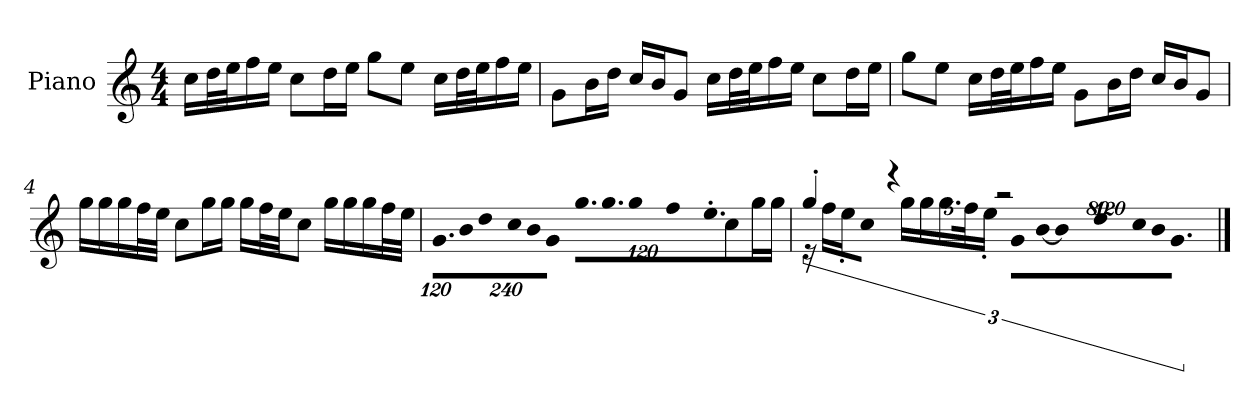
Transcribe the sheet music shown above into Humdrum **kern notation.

**kern
*part1
*staff1
*I"Piano
*I'P-no
*clefG2
*k[]
*M4/4
*MM90
=1
16cc\LL
32dd\L
32ee\J
16ff\
16ee\JJ
8cc\L
16dd\L
16ee\JJ
8gg\L
8ee\J
16cc\LL
32dd\L
32ee\J
16ff\
16ee\JJ
=2
8g\L
16b\L
16dd\JJ
16cc/LL
16b/J
8g/J
16cc\LL
32dd\L
32ee\J
16ff\
16ee\JJ
8cc\L
16dd\L
16ee\JJ
=3
8gg\L
8ee\J
16cc\LL
32dd\L
32ee\J
16ff\
16ee\JJ
8g\L
16b\L
16dd\JJ
16cc/LL
16b/J
8g/J
!!LO:LB:g=z
=4
16gg\LL
16gg\
16gg\
32ff\L
32ee\JJJ
8cc\L
16gg\L
16gg\JJ
16gg\LL
32ff\L
32ee\JJ
8cc\J
16gg\LL
16gg\
16gg\
32ff\L
32ee\JJJ
=5
*Xbrackettup
!LO:N:vis=16.
960%103g\LL
!LO:N:vis=16
1920%137b\
!LO:N:vis=32
640%23dd\K
!LO:N:vis=16
1920%137cc\
!LO:N:vis=16
1920%137b\J
!LO:N:vis=8
960%137g\J
!LO:N:vis=32.
1920%103gg\LLL
!LO:N:vis=32.
1920%103gg\J
!LO:N:vis=16
1920%137gg\
!LO:N:vis=64
960%17ff\KL
!LO:N:vis=32.
1920%103ee'\JJ
8cc\
16gg\L
16gg\JJ
!!LO:LB:g=z
=6
*^
*	*brackettup
4gg'/	24r
.	24ff\LL
.	24ee'\J
.	8cc\J
*	*Xbrackettup
4r	20gg\LL
.	20gg\
.	20.gg\
.	40ff\K
.	20ee'\JJ
!	!LO:N:vis=8
2r	640%71g\L
!	!LO:N:vis=16
.	[1920%107b\L
!	!LO:N:vis=32
.	1920%53b\L]
!	!LO:N:vis=32
.	1920%53dd\J
!	!LO:N:vis=16
.	1920%107cc\
!	!LO:N:vis=16
.	1920%107b\J
.	9.g\J
*v	*v
==
*-
